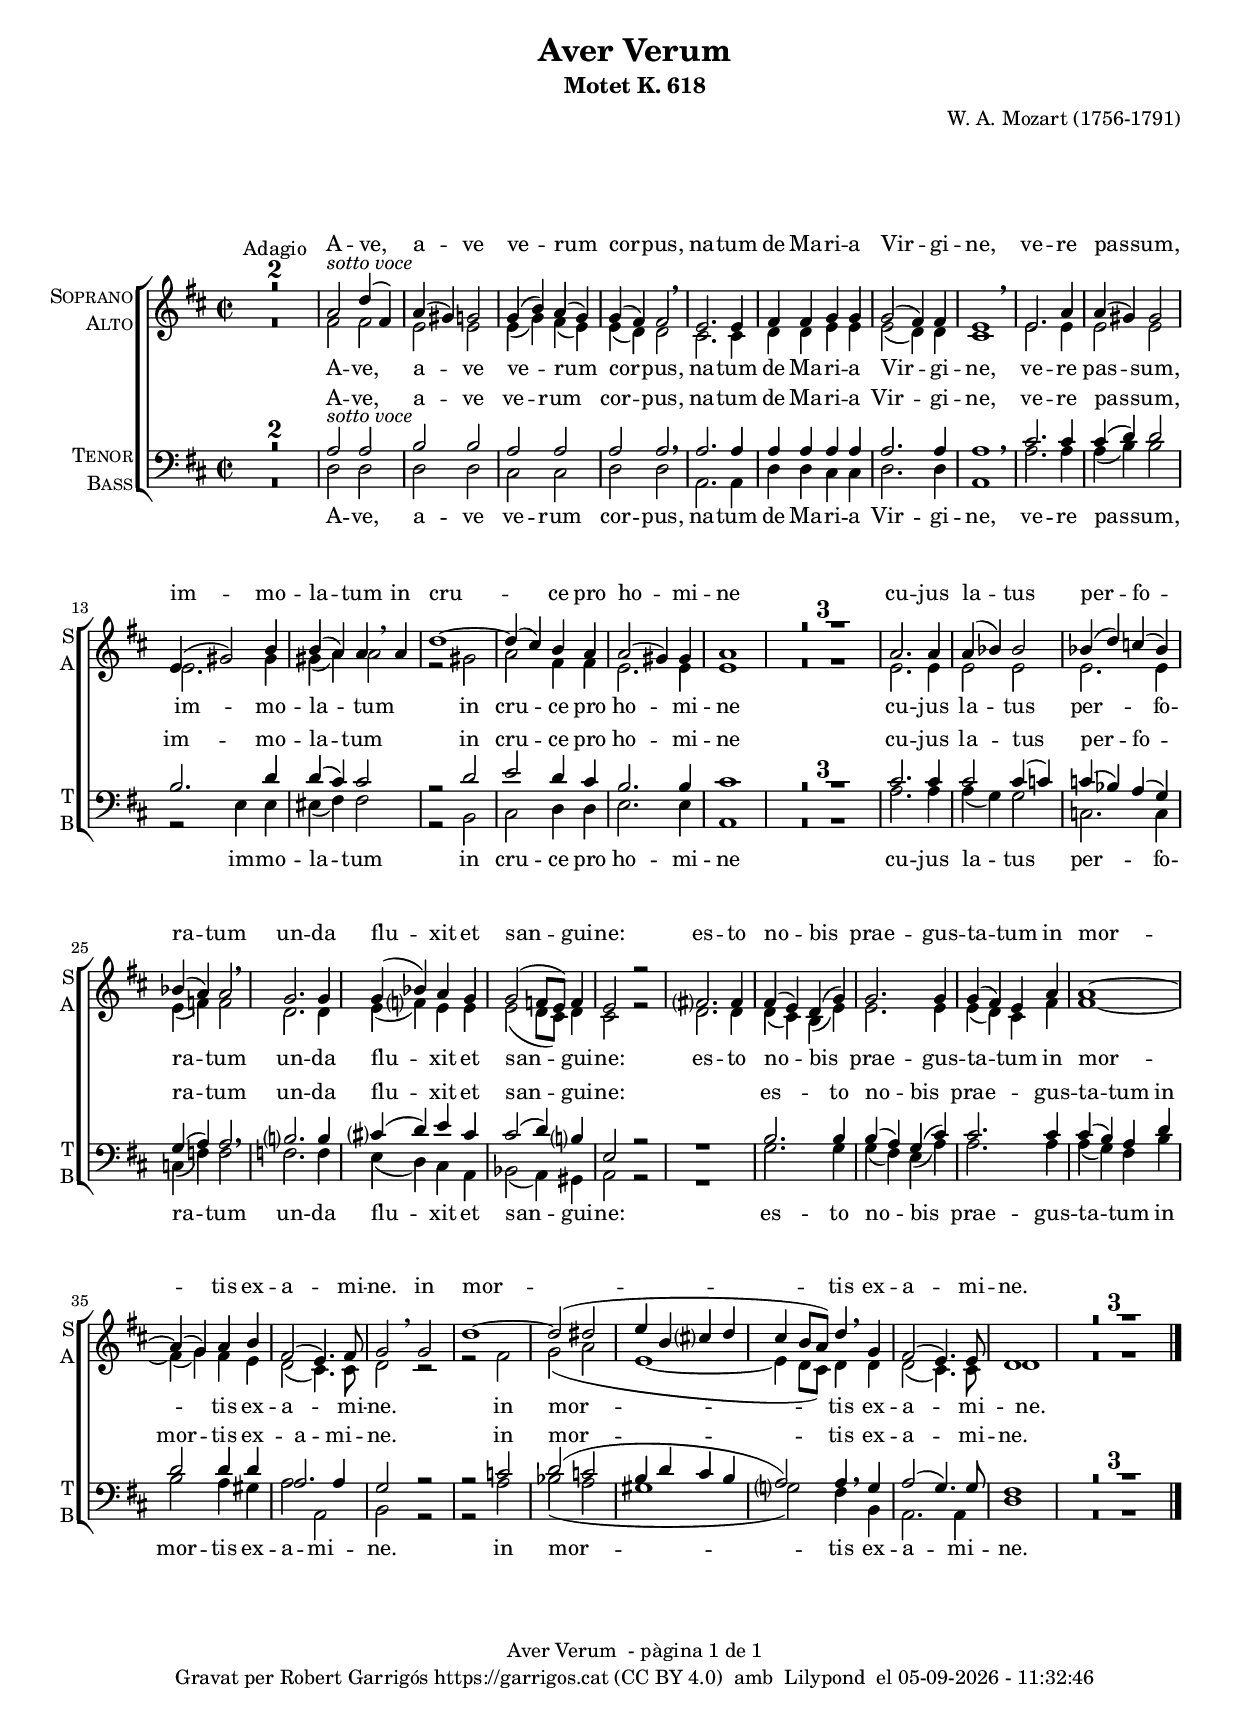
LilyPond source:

\version "2.24.3"
\language "english"

#(set-global-staff-size 17.4)
data = #(strftime "%d-%m-%Y - %H:%M:%S" (localtime (current-time)))


\paper {
  set-paper-size = "a4"
  top-margin = 10
  left-margin = 15
  indent = 10
  max-systems-per-page = 4
  score-system-spacing =
    #'((basic-distance . 12)
       (minimum-distance . 6)
       (padding . 1)
       (stretchability . 12))
  markup-system-spacing =
    #'((minimum-distance . 30))
  system-system-spacing =
    #'((minimum-distance . 20))
  % annotate-spacing = ##t
  % print-all-headers = ##t
  % print-first-page-number = ##t
  oddFooterMarkup = \markup {
    \center-column {
      \line { \fromproperty #'header:title " - pàgina" \fromproperty #'page:page-number-string "de" \concat {\page-ref #'lastPage "0" "?"} }
      \fill-line { \fromproperty #'header:copyright }
    }
  }
  evenFooterMarkup = \markup {
     \center-column {
      \line { \fromproperty #'header:title " - pàgina" \fromproperty #'page:page-number-string "de" \concat {\page-ref #'lastPage "0" "?"} }
      \fill-line { \fromproperty #'header:copyright }
    }
  }
}

\header {
  title = "Aver Verum"
  subtitle = "Motet K. 618"
  composer = "W. A. Mozart (1756-1791)"
  % opus = ""
  % piece = "Adagio"
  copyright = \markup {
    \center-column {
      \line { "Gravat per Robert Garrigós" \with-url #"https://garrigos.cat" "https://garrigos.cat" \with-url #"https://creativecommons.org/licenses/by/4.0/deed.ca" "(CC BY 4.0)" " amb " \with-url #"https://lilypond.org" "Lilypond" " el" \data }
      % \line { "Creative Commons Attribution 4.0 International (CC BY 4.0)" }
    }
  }
}

global = {
  % \overrideTimeSignatureSettings
  % 4/4        % timeSignatureFraction
  % 1/4        % baseMomentFraction
  % 2,2        % beatStructure
  % #'()       % beamExceptions
  \key d \major
  \time 2/2

}

sottovoce = \markup { \italic "sotto voce" }



SopranoMusic = \relative c'' {
  \global
  \compressMMRests {
    R1*2
    ^ \markup Adagio
  }
  % \override Score.BarNumber.break-visibility = #end-of-line-invisible
  % \set Score.currentBarNumber = #3
  % \set Score.barNumberVisibility = #(every-nth-bar-number-visible 5)
  a2^\sottovoce d4( fs,) |
  a (gs) g2 |
%5
  g4 (b) a (g) |
  g(fs) fs2 \breathe |
  e2. e4 |
  fs fs g g |
  g2( fs4) fs |
%10
  e1 \breathe
  e2. a4 |
  a( gs) gs2 |
  e4( gs2) b4 |
  b(a) a \breathe a |
%15
  d1~|
  d4( cs) b a
  a2( gs4) gs |
  a1 |
  \compressMMRests {
    R1*3
  }
  a2. a4 |
  \override Slur.positions = #'(3 . 2)
  a( bf) bf2 |
  \revert Slur.positions
  bf4( d) c( bf) |
%25
  bf4( a) a2 \breathe |
  g2. g4 |
  \override Slur.positions = #'(3 . 2)
  g( bf) a g |
  \revert Slur. positions
  g2( f8 e) f4 |
  e2 r |
%30
  fs?2. fs4 |
  fs( e) d( g)|
  g2. g4 |
  g( fs) e a |
  a1~ |
%35
  a4( g) a b |
  fs2( e4.) fs8 |
  g2 \breathe g |
  d'1~|
  d2( ds |
%40
  e4 b cs? d |
  cs b8 a) d4 \breathe g,4 |
  fs2( e4.) e8 |
  d1 |
\compressMMRests {
  R1*3 \bar "|."
  }
}

SopranoLyrics = \lyricmode {
  A -- ve, a -- ve ve -- rum cor -- pus,
  na -- tum de Ma -- ri -- a Vir -- gi -- ne,
  ve -- re pas -- sum, im -- mo -- la -- tum
  in cru -- ce pro ho -- mi -- ne
  cu -- jus la -- tus per -- fo -- ra -- tum
  un -- da flu -- xit et san -- gui -- ne:
  es -- to no -- bis prae -- gus -- ta -- tum
  in mor -- tis ex -- a -- mi -- ne.
  in mor -- tis ex -- a -- mi -- ne.
}

AltoMusic = \relative c' {
  \global
  \compressMMRests {
    R1*2
  }
  fs2 fs |
  e e |
%5
  e4( g) fs( e) |
  e( d) d2 \breathe |
  cs2. cs4 |
  d d e e |
  e2( d4) d |
%10
  cs1 \breathe |
  e2. e4 |
  e2 e2 |
  e2. gs4 |
  gs4( a) a2 |
%15
  r2 gs |
  a2 fs4 fs |
  e2. e4 |
  e1 |
  \compressMMRests {
    R1*3
  }
  e2. e4 |
  e2 e |
  e2. e4 |
%25
  e( f) f2 \breathe |
  d2. d4 |
  e( f?) e e |
  e2( d8 cs) d4 |
  cs2 r|
%30
  d2. d4 |
  d( cs) b( e) |
  e2. e4 |
  e( d) cs fs |
  fs1~ |
  fs4( g) fs e |
  d2( cs4. ) cs8 |
  d2 r|
  r fs |
  g( a |
%40
  e1~|
  e4 d8 cs) d4 \breathe d |
  d2( cs4.) cs8 |
  d1 |
  \compressMMRests {
  R1*3 \bar "|."
  }


}

AltoLyrics = \lyricmode {
  A -- ve, a -- ve ve -- rum cor -- pus,
  na -- tum de Ma -- ri -- a Vir -- gi -- ne,
  ve -- re pas -- sum, im -- mo -- la -- tum
  in cru -- ce pro ho -- mi -- ne
  cu -- jus la -- tus per -- fo -- ra -- tum
  un -- da flu -- xit et san -- gui -- ne:
  es -- to no -- bis prae -- gus -- ta -- tum
  in mor -- tis ex -- a -- mi -- ne.
  in mor -- tis ex -- a -- mi -- ne.
 }

TenorMusic = \relative c {
  \global
  \clef "G_8"
  \compressMMRests {
    R1*2
  }
  a'2^\sottovoce a |
  b b |
%5
  a a |
  a a \breathe |
  a2. a4 |
  a a a a |
  a2. a4 |
%10
  a1 \breathe |
  cs2. cs4 |
  cs( d) d2 |
  b2. d4 |
  d( cs) cs2 |
%15
  r2 d |
  e d4 cs |
  b2. b4 |
  cs1 |
  \compressMMRests {
    R1*3
  }
  cs2. cs4 |
  cs2 cs4( c) |
  c( bf) a( g) |
  g( a) a2 \breathe |

%25
  b?2. b4 |
  cs?( d4) e cs |
  cs2( d4) b? |
  e,2 r |
%30
  r1 |
  b'2. b4 |
  b( a) g( cs) |
  cs2. cs4 |
  cs( b) a d |
  d2 d4 d |
  a2. a4 |
  g2 r |
  r c |
  d( c |
%40
  b4 d cs b|
  a2) a4 \breathe g |
  a2( g4.) g8 |
  fs1 |
  \compressMMRests {
  R1*3 \bar "|."
  }

}

TenorLyrics = \lyricmode {
  A -- ve, a -- ve ve -- rum cor -- pus,
  na -- tum de Ma -- ri -- a Vir -- gi -- ne,
  ve -- re pas -- sum, im -- mo -- la -- tum
  in cru -- ce pro ho -- mi -- ne
  cu -- jus la -- tus per -- fo -- ra -- tum
  un -- da flu -- xit et san -- gui -- ne:
  es -- to no -- bis prae -- gus -- ta -- tum
  in mor -- tis ex -- a -- mi -- ne.
  in mor -- tis ex -- a -- mi -- ne.
 }

BassMusic = \relative c {
  \global
  \clef bass
  \compressMMRests {
    R1*2
  }
  d2 d |
  d d |
%5
  cs cs |
  d d \breathe |
  a2. a4 |
  d d cs cs |
  d2. d4 |
%10
  a1 \breathe |
  a'2. a4 |
  a(b) b2 |
  r2 e,4 e |
  es (fs) fs2 |
%15
  r2 b,2 |
  cs2 d4 d |
  e2. e4 |
  a,1 |
  \compressMMRests {
    R1*3
  }
  a'2. a4 |
  a (g) g2 |
  c,2. c4 |
%25
  % \override Slur.eccentricity = -0.5
  \override Slur.positions = #'(1.8 . 2.3)
  c4( f) f2 | \breathe
  \revert Slur.positions
  % \revert Slur.eccentricity
  f2. f4 |
  e( d) cs a |
  bf2( a4) gs |
  a2 r2 |
%30
  r1 |
  g'2. g4 |
  g( fs) e( a) |
  a2. a4 |
  a( g) fs b |
%35
  b2 a4 gs |
  a2 a, |
  b2 r |
  r a' |
  bf (a |
%40
  gs1 |
  g?2) fs4 \breathe b,4 |
  a2. a4 |
  d1 |
  \compressMMRests {
  R1*3 \bar "|."
  \label #'lastPage
  }

}

BassLyrics = \lyricmode {
  A -- ve, a -- ve ve -- rum cor -- pus,
  na -- tum de Ma -- ri -- a Vir -- gi -- ne,
  ve -- re pas -- sum, im -- mo -- la -- tum
  in cru -- ce pro ho -- mi -- ne
  cu -- jus la -- tus per -- fo -- ra -- tum
  un -- da flu -- xit et san -- gui -- ne:
  es -- to no -- bis prae -- gus -- ta -- tum
  in mor -- tis ex -- a -- mi -- ne.
  in mor -- tis ex -- a -- mi -- ne.
 }
TwoVoicesPerStaff = ##t

Layout =   \layout {
    \context {
      \Score
      \override BarNumber.padding = 2
    }
  }

 \include "satb.ly"

% \score {
%   \new ChoirStaff <<
%     \new Lyrics = "sopranos" \with {
%       % this is needed for lyrics above a staff
%       \override VerticalAxisGroup.staff-affinity = #DOWN
%     }
%     \new Staff = "women" <<
%       \new Voice = "sopranos" {
%         \voiceOne
%         << \global \SopranoMusic >>
%       }
%       \new Voice = "altos" {
%         \voiceTwo
%         << \global \AltoMusic >>
%       }
%     >>
%     \new Lyrics = "altos"
%     \new Lyrics = "tenors" \with {
%       % this is needed for lyrics above a staff
%       \override VerticalAxisGroup.staff-affinity = #DOWN
%     }
%     \new Staff = "men" <<
%       \clef bass
%       \new Voice = "tenors" {
%         \voiceOne
%         << \global \TenorMusic >>
%       }
%       \new Voice = "basses" {
%         \voiceTwo << \global \BassMusic >>
%       }
%     >>
%     \new Lyrics = "basses"
%     \context Lyrics = "sopranos" \lyricsto "sopranos" \SopranoLyrics
%     \context Lyrics = "altos" \lyricsto "altos" \AltoLyrics
%     \context Lyrics = "tenors" \lyricsto "tenors" \TenorLyrics
%     \context Lyrics = "basses" \lyricsto "basses" \BassLyrics
%   >>

  % \layout {
  %   \context {
  %     \Score
  %     \override BarNumber.padding = 2


  %   }
  %   \context {
  %     \Staff


  %   }
  % }
  % \midi {
  %   \tempo 4=106
  % }
% }
